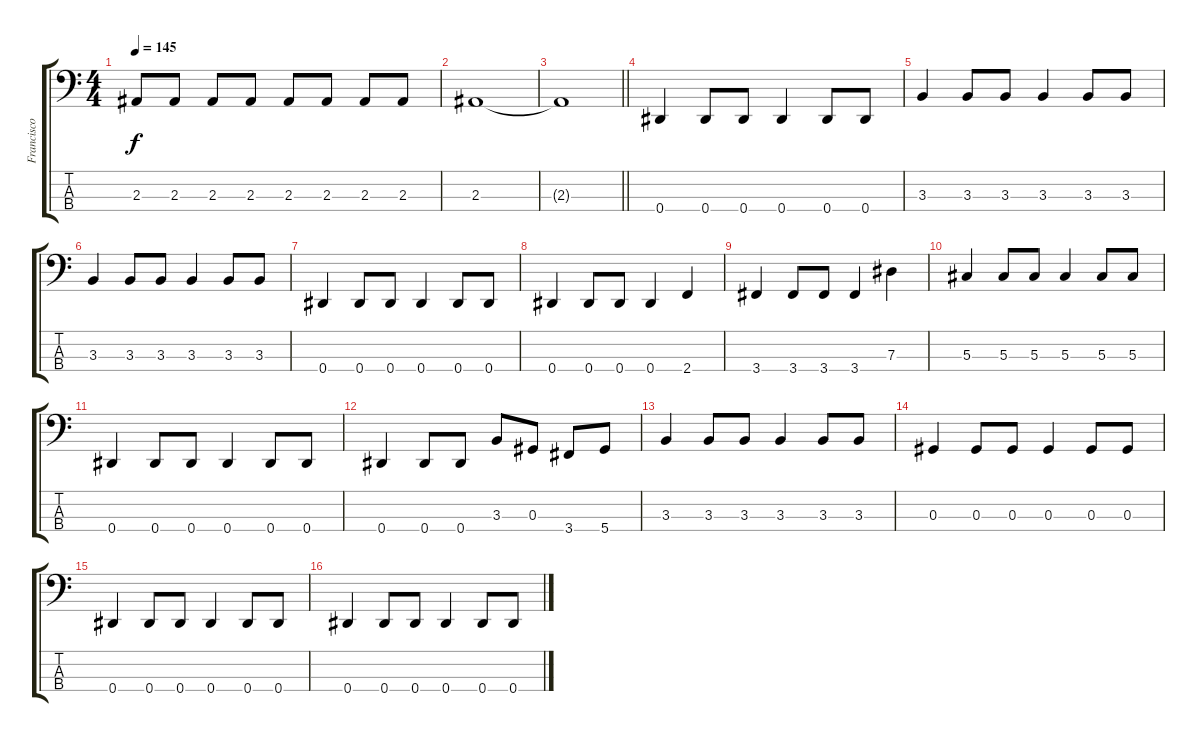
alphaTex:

\track ("Francisco Fidalgo" "Francisco ") {instrument electricbasspick}
\staff {score tabs}
\tuning (Gb2 Db2 Ab1 Eb1) {hide}
\ts (4 4)
\tempo 145
\clef f4
\ks c
2.3.8{dy f} 2.3.8 2.3.8 2.3.8 2.3.8 2.3.8 2.3.8 2.3.8 |
2.3.1 |
\barLineRight lightlight
2.3{t}.1 |
0.4.4 0.4.8 0.4.8 0.4.4 0.4.8 0.4.8 |
3.3.4 3.3.8 3.3.8 3.3.4 3.3.8 3.3.8 |
3.3.4 3.3.8 3.3.8 3.3.4 3.3.8 3.3.8 |
0.4.4 0.4.8 0.4.8 0.4.4 0.4.8 0.4.8 |
0.4.4 0.4.8 0.4.8 0.4.4 2.4.4 |
3.4.4 3.4.8 3.4.8 3.4.4 7.3.4 |
5.3.4 5.3.8 5.3.8 5.3.4 5.3.8 5.3.8 |
0.4.4 0.4.8 0.4.8 0.4.4 0.4.8 0.4.8 |
0.4.4 0.4.8 0.4.8 3.3.8 0.3.8 3.4.8 5.4.8 |
3.3.4 3.3.8 3.3.8 3.3.4 3.3.8 3.3.8 |
0.3.4 0.3.8 0.3.8 0.3.4 0.3.8 0.3.8 |
0.4.4 0.4.8 0.4.8 0.4.4 0.4.8 0.4.8 |
0.4.4 0.4.8 0.4.8 0.4.4 0.4.8 0.4.8
